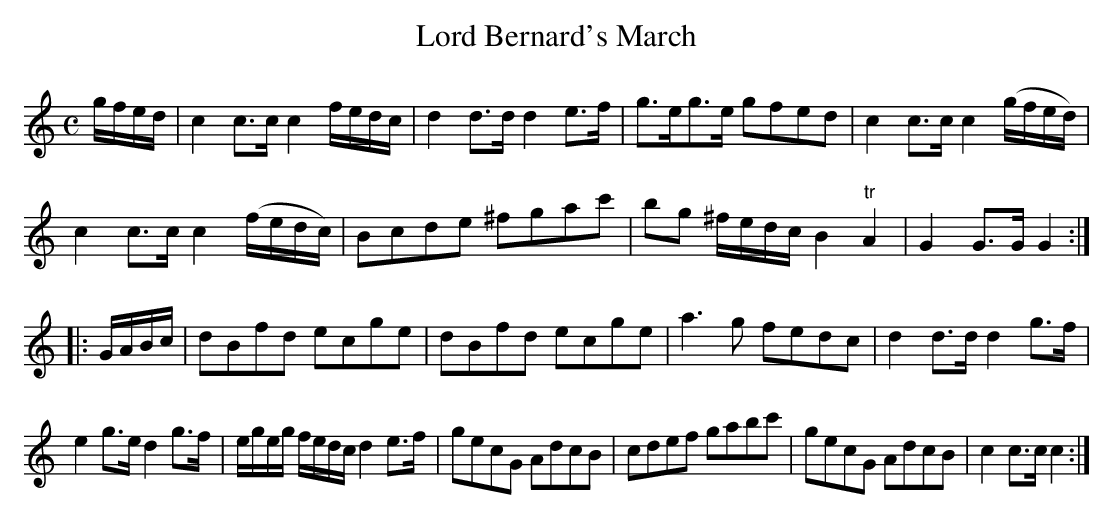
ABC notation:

X:1
T:Lord Bernard's March
M:C
K:C
g/f/e/d/|\
c2c>c c2f/e/d/c/| d2d>d d2e>f| g>eg>e gfed| c2c>c c2(g/f/e/d/)|
c2c>c c2(f/e/d/c/)| Bcde ^fgac'| bg ^f/e/d/c/ B2"tr"A2| G2G>G G2::
G/A/B/c/| \
dBfd ecge| dBfd ecge|a3g fedc| d2d>d d2g>f|
e2g>e d2g>f| e/g/e/g/ f/e/d/c/ d2e>f| gecG AdcB| cdef gabc'|\
gecG AdcB| c2c>c c2:|
